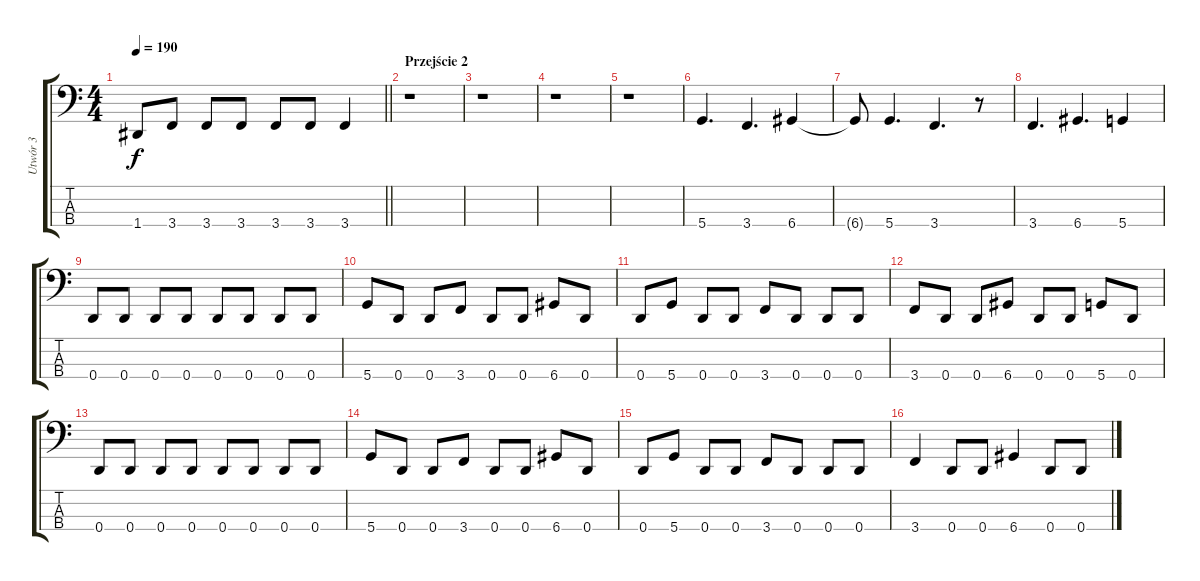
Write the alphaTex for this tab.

\track ("Utwór 3" "Utwór 3") {instrument electricbassfinger}
\staff {score tabs}
\tuning (F2 C2 G1 D1) {hide}
\ts (4 4)
\tempo 190
\clef f4
\barLineRight lightlight
\ks c
1.4.8{dy f} 3.4.8 3.4.8 3.4.8 3.4.8 3.4.8 3.4.4 |
\section ("" "Przejście 2")
r.1 |
r.1 |
r.1 |
r.1 |
5.4.4{d} 3.4.4{d} 6.4.4 |
6.4{t}.8 5.4.4{d} 3.4.4{d} r.8 |
3.4.4{d} 6.4.4{d} 5.4.4 |
0.4.8 0.4.8 0.4.8 0.4.8 0.4.8 0.4.8 0.4.8 0.4.8 |
5.4.8 0.4.8 0.4.8 3.4.8 0.4.8 0.4.8 6.4.8 0.4.8 |
0.4.8 5.4.8 0.4.8 0.4.8 3.4.8 0.4.8 0.4.8 0.4.8 |
3.4.8 0.4.8 0.4.8 6.4.8 0.4.8 0.4.8 5.4.8 0.4.8 |
0.4.8 0.4.8 0.4.8 0.4.8 0.4.8 0.4.8 0.4.8 0.4.8 |
5.4.8 0.4.8 0.4.8 3.4.8 0.4.8 0.4.8 6.4.8 0.4.8 |
0.4.8 5.4.8 0.4.8 0.4.8 3.4.8 0.4.8 0.4.8 0.4.8 |
3.4.4 0.4.8 0.4.8 6.4.4 0.4.8 0.4.8
